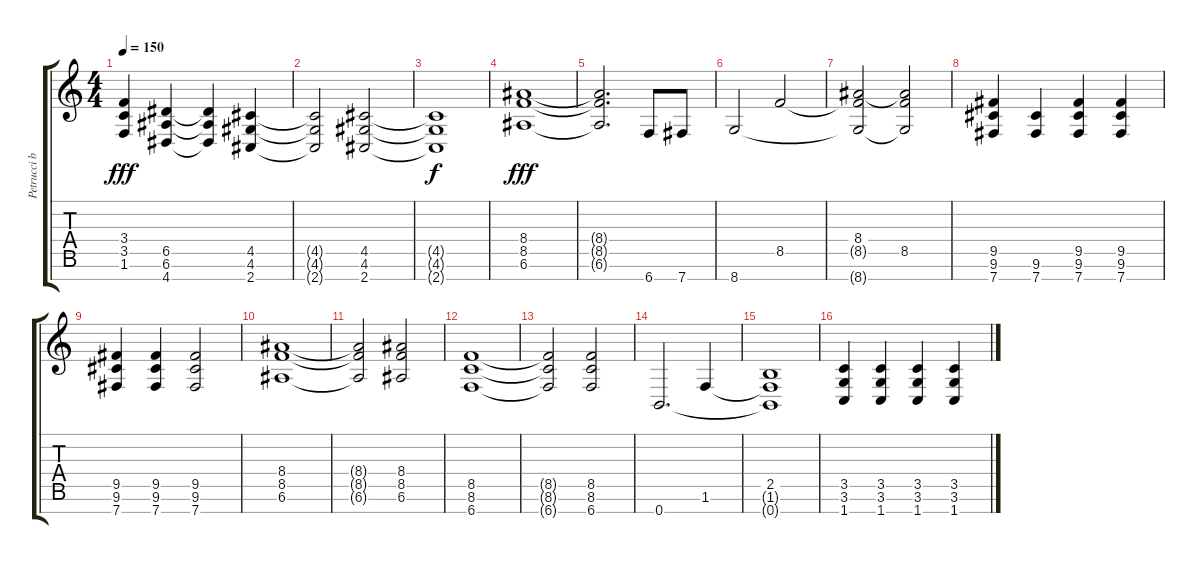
\track ("Petrucci base 2" "Petrucci b") {instrument overdrivenguitar}
\staff {score tabs}
\tuning (E4 B3 G3 D3 A2 E2 B1) {hide}
\ts (4 4)
\tempo 150
\clef g2
\ks c
(3.4 3.5 1.6).4{dy fff} (6.5 6.6 4.7).4 (6.5{t} 6.6{t} 4.7{t}).4 (4.5 4.6 2.7).4 |
(4.5{t} 4.6{t} 2.7{t}).2 (4.5 4.6 2.7).2 |
(4.5{t} 4.6{t} 2.7{t}).1{dy f} |
(8.4 8.5 6.6).1{dy fff} |
(8.4{t} 8.5{t} 6.6{t}).2{d} 6.7.8 7.7.8 |
8.7.2 8.5.2 |
(8.4 8.5{t} 8.7{t}).2 (8.4{t} 8.5 8.7{t}).2 |
(9.5 9.6 7.7).4 (9.6 7.7).4 (9.5 9.6 7.7).4 (9.5 9.6 7.7).4 |
(9.5 9.6 7.7).4 (9.5 9.6 7.7).4 (9.5 9.6 7.7).2 |
(8.4 8.5 6.6).1 |
(8.4{t} 8.5{t} 6.6{t}).2 (8.4 8.5 6.6).2 |
(8.5 8.6 6.7).1 |
(8.5{t} 8.6{t} 6.7{t}).2 (8.5 8.6 6.7).2 |
0.7.2{d} 1.6.4 |
(2.5 1.6{t} 0.7{t}).1 |
(3.5 3.6 1.7).4 (3.5 3.6 1.7).4 (3.5 3.6 1.7).4 (3.5 3.6 1.7).4
